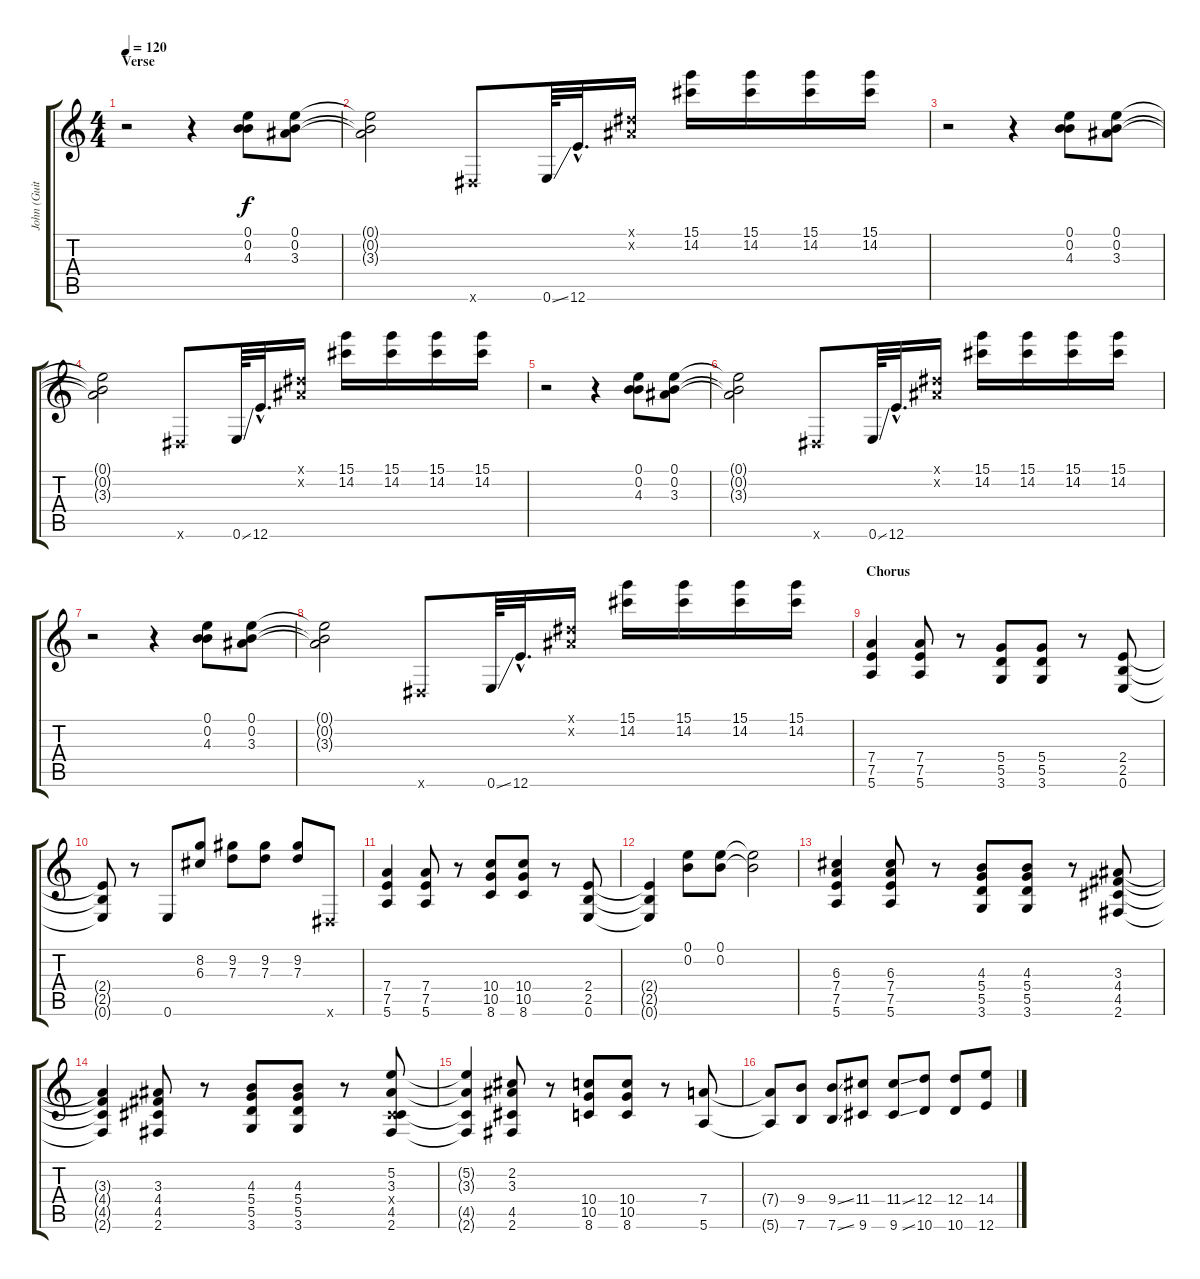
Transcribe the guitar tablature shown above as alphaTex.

\track ("John (Guitar 1)" "John (Guit") {instrument overdrivenguitar}
\staff {score tabs}
\tuning (E4 B3 G3 D3 A2 E2) {hide}
\ts (4 4)
\section ("" "Verse")
\tempo 120
\clef g2
\ks c
r.2{dy f} r.4 (0.1 0.2 4.3).8 (0.1 0.2 3.3).8 |
(0.1{t} 0.2{t} 3.3{t}).2 -1.6{x}.8 0.6{ss}.64 12.6{hac}.32{d} (-1.1{x} -1.2{x}).16 (15.1 14.2).16 (15.1 14.2).16 (15.1 14.2).16 (15.1 14.2).16 |
r.2 r.4 (0.1 0.2 4.3).8 (0.1 0.2 3.3).8 |
(0.1{t} 0.2{t} 3.3{t}).2 -1.6{x}.8 0.6{ss}.64 12.6{hac}.32{d} (-1.1{x} -1.2{x}).16 (15.1 14.2).16 (15.1 14.2).16 (15.1 14.2).16 (15.1 14.2).16 |
r.2 r.4 (0.1 0.2 4.3).8 (0.1 0.2 3.3).8 |
(0.1{t} 0.2{t} 3.3{t}).2 -1.6{x}.8 0.6{ss}.64 12.6{hac}.32{d} (-1.1{x} -1.2{x}).16 (15.1 14.2).16 (15.1 14.2).16 (15.1 14.2).16 (15.1 14.2).16 |
r.2 r.4 (0.1 0.2 4.3).8 (0.1 0.2 3.3).8 |
(0.1{t} 0.2{t} 3.3{t}).2 -1.6{x}.8 0.6{ss}.64 12.6{hac}.32{d} (-1.1{x} -1.2{x}).16 (15.1 14.2).16 (15.1 14.2).16 (15.1 14.2).16 (15.1 14.2).16 |
\section ("" "Chorus")
(7.4 7.5 5.6).4 (7.4 7.5 5.6).8 r.8 (5.4 5.5 3.6).8 (5.4 5.5 3.6).8 r.8 (2.4 2.5 0.6).8 |
(2.4{t} 2.5{t} 0.6{t}).8 r.8 0.6.8 (8.2 6.3).8 (9.2 7.3).8 (9.2 7.3).8 (9.2 7.3).8 -1.6{x}.8 |
(7.4 7.5 5.6).4 (7.4 7.5 5.6).8 r.8 (10.4 10.5 8.6).8 (10.4 10.5 8.6).8 r.8 (2.4 2.5 0.6).8 |
(2.4{t} 2.5{t} 0.6{t}).4 (0.1 0.2).8 (0.1 0.2).8 (0.1{t} 0.2{t}).2 |
(6.3 7.4 7.5 5.6).4 (6.3 7.4 7.5 5.6).8 r.8 (4.3 5.4 5.5 3.6).8 (4.3 5.4 5.5 3.6).8 r.8 (3.3 4.4 4.5 2.6).8 |
(3.3{t} 4.4{t} 4.5{t} 2.6{t}).4 (3.3 4.4 4.5 2.6).8 r.8 (4.3 5.4 5.5 3.6).8 (4.3 5.4 5.5 3.6).8 r.8 (5.2 3.3 -1.4{x} 4.5 2.6).8 |
(5.2{t} 3.3{t} 4.5{t} 2.6{t}).4 (2.2 3.3 4.5 2.6).8 r.8 (10.4 10.5 8.6).8 (10.4 10.5 8.6).8 r.8 (7.4 5.6).8 |
(7.4{t} 5.6{t}).8 (9.4 7.6).8 (9.4{ss} 7.6{ss}).8 (11.4 9.6).8 (11.4{ss} 9.6{ss}).8 (12.4 10.6).8 (12.4 10.6).8 (14.4 12.6).8
